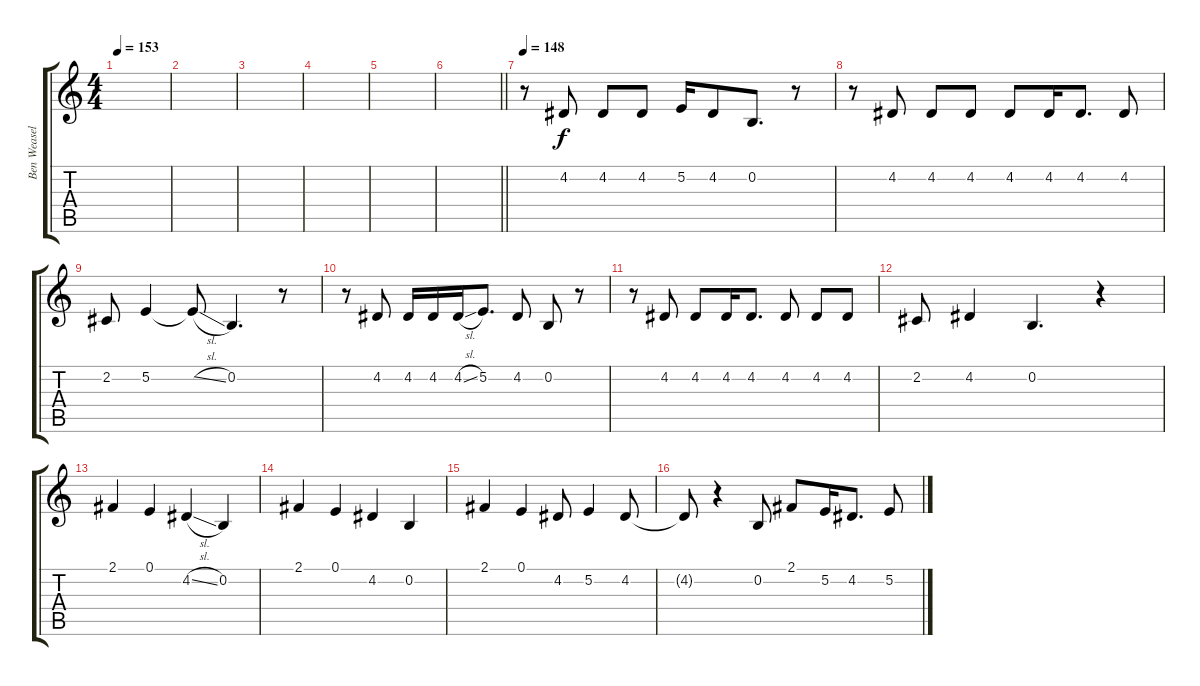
\track ("Ben Weasel" "Ben Weasel") {instrument bassoon}
\staff {score tabs}
\tuning (E4 B3 G3 D3 A2 E2) {hide}
\ts (4 4)
\section ("" "")
\tempo 153
\clef g2
\ks c
|
|
|
|
|
\barLineRight lightlight
|
\section ("" "")
\tempo 148
r.8 4.2.8 4.2.8 4.2.8 5.2.16 4.2.8 0.2.8{d} r.8 |
r.8 4.2.8 4.2.8 4.2.8 4.2.8 4.2.16 4.2.8{d} 4.2.8 |
2.2.8 5.2.4 5.2{sl t}.8 0.2.4{d} r.8 |
r.8 4.2.8 4.2.16 4.2.16 4.2{sl}.16 5.2.8{d} 4.2.8 0.2.8 r.8 |
r.8 4.2.8 4.2.8 4.2.16 4.2.8{d} 4.2.8 4.2.8 4.2.8 |
2.2.8 4.2.4 0.2.4{d} r.4 |
2.1.4 0.1.4 4.2{sl}.4 0.2.4 |
2.1.4 0.1.4 4.2.4 0.2.4 |
2.1.4 0.1.4 4.2.8 5.2.4 4.2.8 |
4.2{t}.8 r.4 0.2.8 2.1.8 5.2.16 4.2.8{d} 5.2.8
